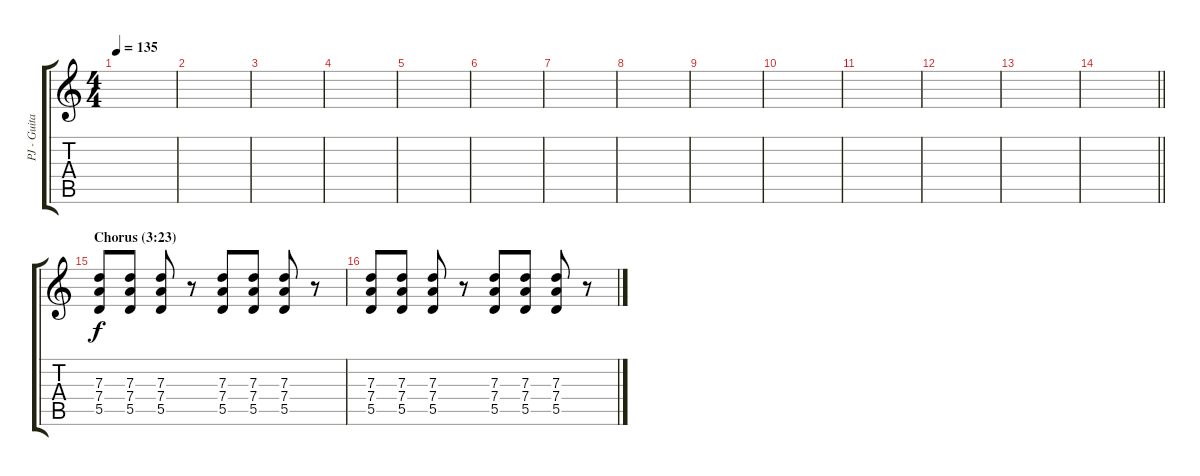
\track ("PJ - Guitar" "PJ - Guita") {instrument overdrivenguitar}
\staff {score tabs}
\tuning (E4 B3 G3 D3 A2 E2) {hide}
\ts (4 4)
\tempo 135
\clef g2
\ks c
|
|
|
|
|
|
|
|
|
|
|
|
|
\barLineRight lightlight
|
\section ("" "Chorus (3:23)")
(7.3 7.4 5.5).8 (7.3 7.4 5.5).8 (7.3 7.4 5.5).8 r.8 (7.3 7.4 5.5).8 (7.3 7.4 5.5).8 (7.3 7.4 5.5).8 r.8 |
(7.3 7.4 5.5).8 (7.3 7.4 5.5).8 (7.3 7.4 5.5).8 r.8 (7.3 7.4 5.5).8 (7.3 7.4 5.5).8 (7.3 7.4 5.5).8 r.8
